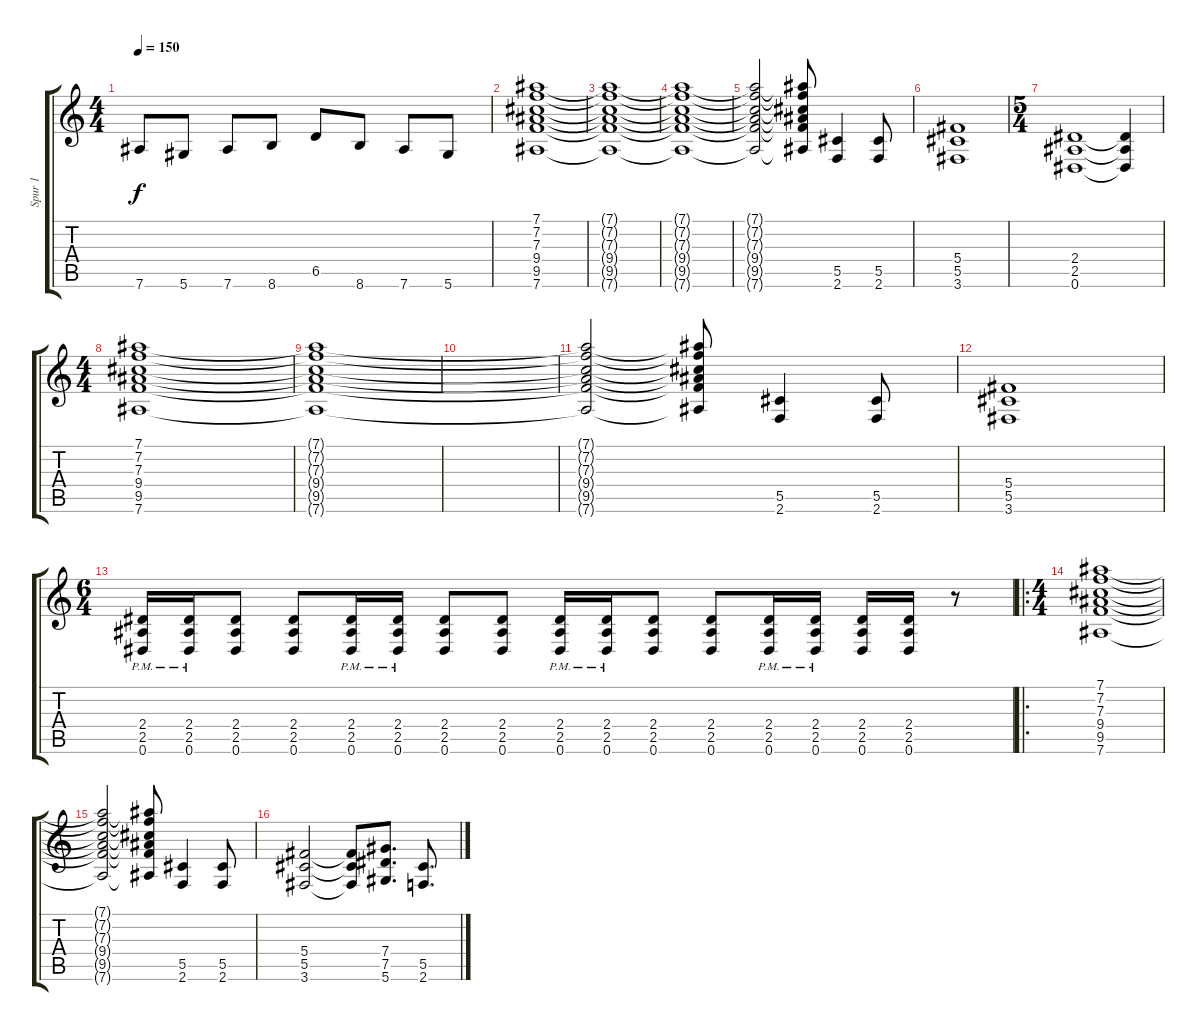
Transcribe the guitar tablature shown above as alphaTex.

\track ("Spur 1" "Spur 1") {instrument distortionguitar}
\staff {score tabs}
\tuning (Eb4 Bb3 Gb3 Db3 Ab2 Eb2) {hide}
\ts (4 4)
\tempo 150
\clef g2
\ks c
7.6.8{dy f} 5.6.8 7.6.8 8.6.8 6.5.8 8.6.8 7.6.8 5.6.8 |
(7.1 7.2 7.3 9.4 9.5 7.6).1 |
(7.1{t} 7.2{t} 7.3{t} 9.4{t} 9.5{t} 7.6{t}).1 |
(7.1{t} 7.2{t} 7.3{t} 9.4{t} 9.5{t} 7.6{t}).1 |
(7.1{t} 7.2{t} 7.3{t} 9.4{t} 9.5{t} 7.6{t}).2 (7.1{t} 7.2{t} 7.3{t} 9.4{t} 9.5{t} 7.6{t}).8 (5.5 2.6).4 (5.5 2.6).8 |
(5.4 5.5 3.6).1 |
\ts (5 4)
(2.4 2.5 0.6).1 (2.4{t} 2.5{t} 0.6{t}).4 |
\ts (4 4)
(7.1 7.2 7.3 9.4 9.5 7.6).1 |
(7.1{t} 7.2{t} 7.3{t} 9.4{t} 9.5{t} 7.6{t}).1 |
|
(7.1{t} 7.2{t} 7.3{t} 9.4{t} 9.5{t} 7.6{t}).2 (7.1{t} 7.2{t} 7.3{t} 9.4{t} 9.5{t} 7.6{t}).8 (5.5 2.6).4 (5.5 2.6).8 |
(5.4 5.5 3.6).1 |
\ts (6 4)
(2.4{pm} 2.5{pm} 0.6{pm}).16 (2.4{pm} 2.5{pm} 0.6{pm}).16 (2.4 2.5 0.6).8 (2.4 2.5 0.6).8 (2.4{pm} 2.5{pm} 0.6{pm}).16 (2.4{pm} 2.5{pm} 0.6{pm}).16 (2.4 2.5 0.6).8 (2.4 2.5 0.6).8 (2.4{pm} 2.5{pm} 0.6{pm}).16 (2.4{pm} 2.5{pm} 0.6{pm}).16 (2.4 2.5 0.6).8 (2.4 2.5 0.6).8 (2.4{pm} 2.5{pm} 0.6{pm}).16 (2.4{pm} 2.5{pm} 0.6{pm}).16 (2.4 2.5 0.6).16 (2.4 2.5 0.6).16 r.8 |
\ro
\ts (4 4)
(7.1 7.2 7.3 9.4 9.5 7.6).1 |
(7.1{t} 7.2{t} 7.3{t} 9.4{t} 9.5{t} 7.6{t}).2 (7.1{t} 7.2{t} 7.3{t} 9.4{t} 9.5{t} 7.6{t}).8 (5.5 2.6).4 (5.5 2.6).8 |
(5.4 5.5 3.6).2 (5.4{t} 5.5{t} 3.6{t}).8 (7.4 7.5 5.6).8{d} (5.5 2.6).8{d}
